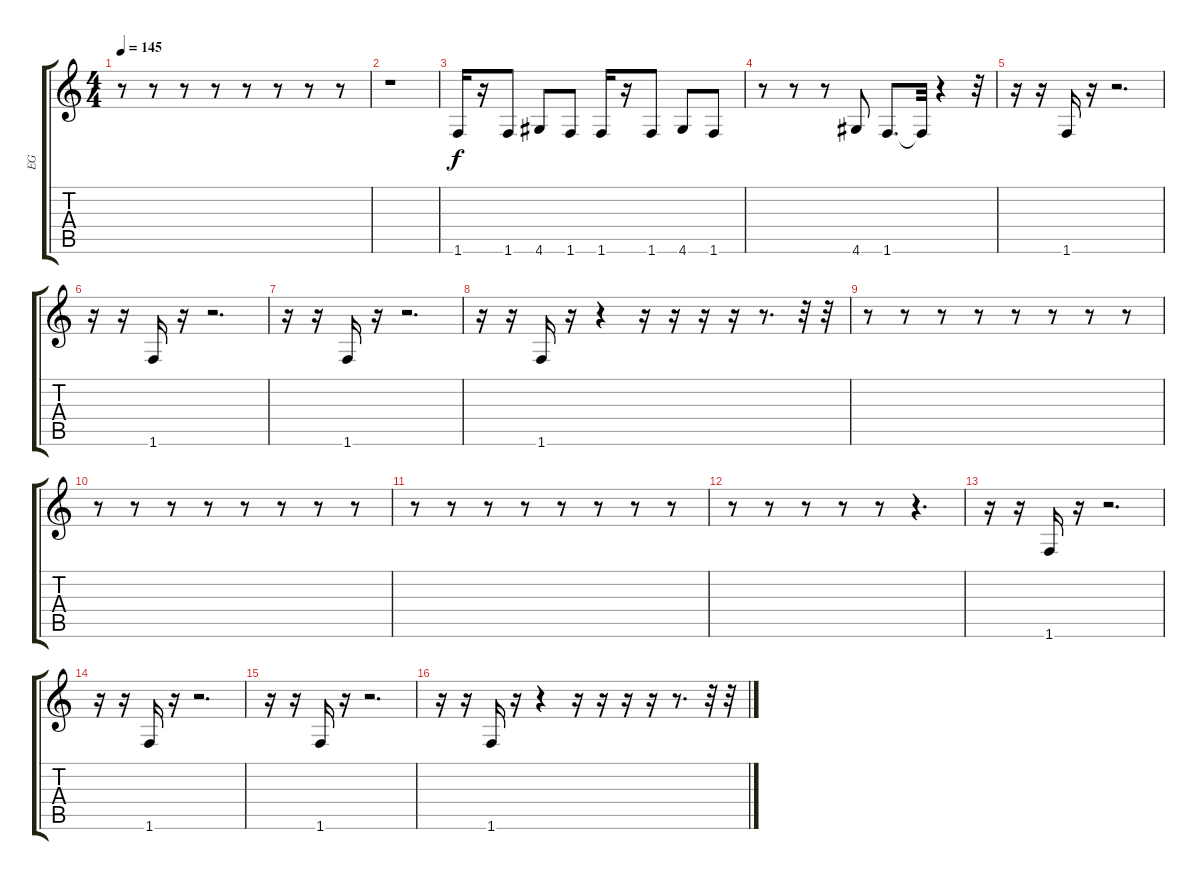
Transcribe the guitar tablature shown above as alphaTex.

\track ("EG" "EG") {instrument electricguitarmuted}
\staff {score tabs}
\tuning (E4 B3 G3 D3 A2 E2) {hide}
\ts (4 4)
\tempo 145
\clef g2
\ks c
r.8{dy f} r.8 r.8 r.8 r.8 r.8 r.8 r.8 |
r.1 |
1.6.16 r.16 1.6.8 4.6.8 1.6.8 1.6.16 r.16 1.6.8 4.6.8 1.6.8 |
r.8 r.8 r.8 4.6.8 1.6.8{d} 1.6{t}.32 r.4 r.32 |
r.16 r.16 1.6.16 r.16 r.2{d} |
r.16 r.16 1.6.16 r.16 r.2{d} |
r.16 r.16 1.6.16 r.16 r.2{d} |
r.16 r.16 1.6.16 r.16 r.4 r.16 r.16 r.16 r.16 r.8{d} r.32 r.32 |
r.8 r.8 r.8 r.8 r.8 r.8 r.8 r.8 |
r.8 r.8 r.8 r.8 r.8 r.8 r.8 r.8 |
r.8 r.8 r.8 r.8 r.8 r.8 r.8 r.8 |
r.8 r.8 r.8 r.8 r.8 r.4{d} |
r.16 r.16 1.6.16 r.16 r.2{d} |
r.16 r.16 1.6.16 r.16 r.2{d} |
r.16 r.16 1.6.16 r.16 r.2{d} |
r.16 r.16 1.6.16 r.16 r.4 r.16 r.16 r.16 r.16 r.8{d} r.32 r.32
